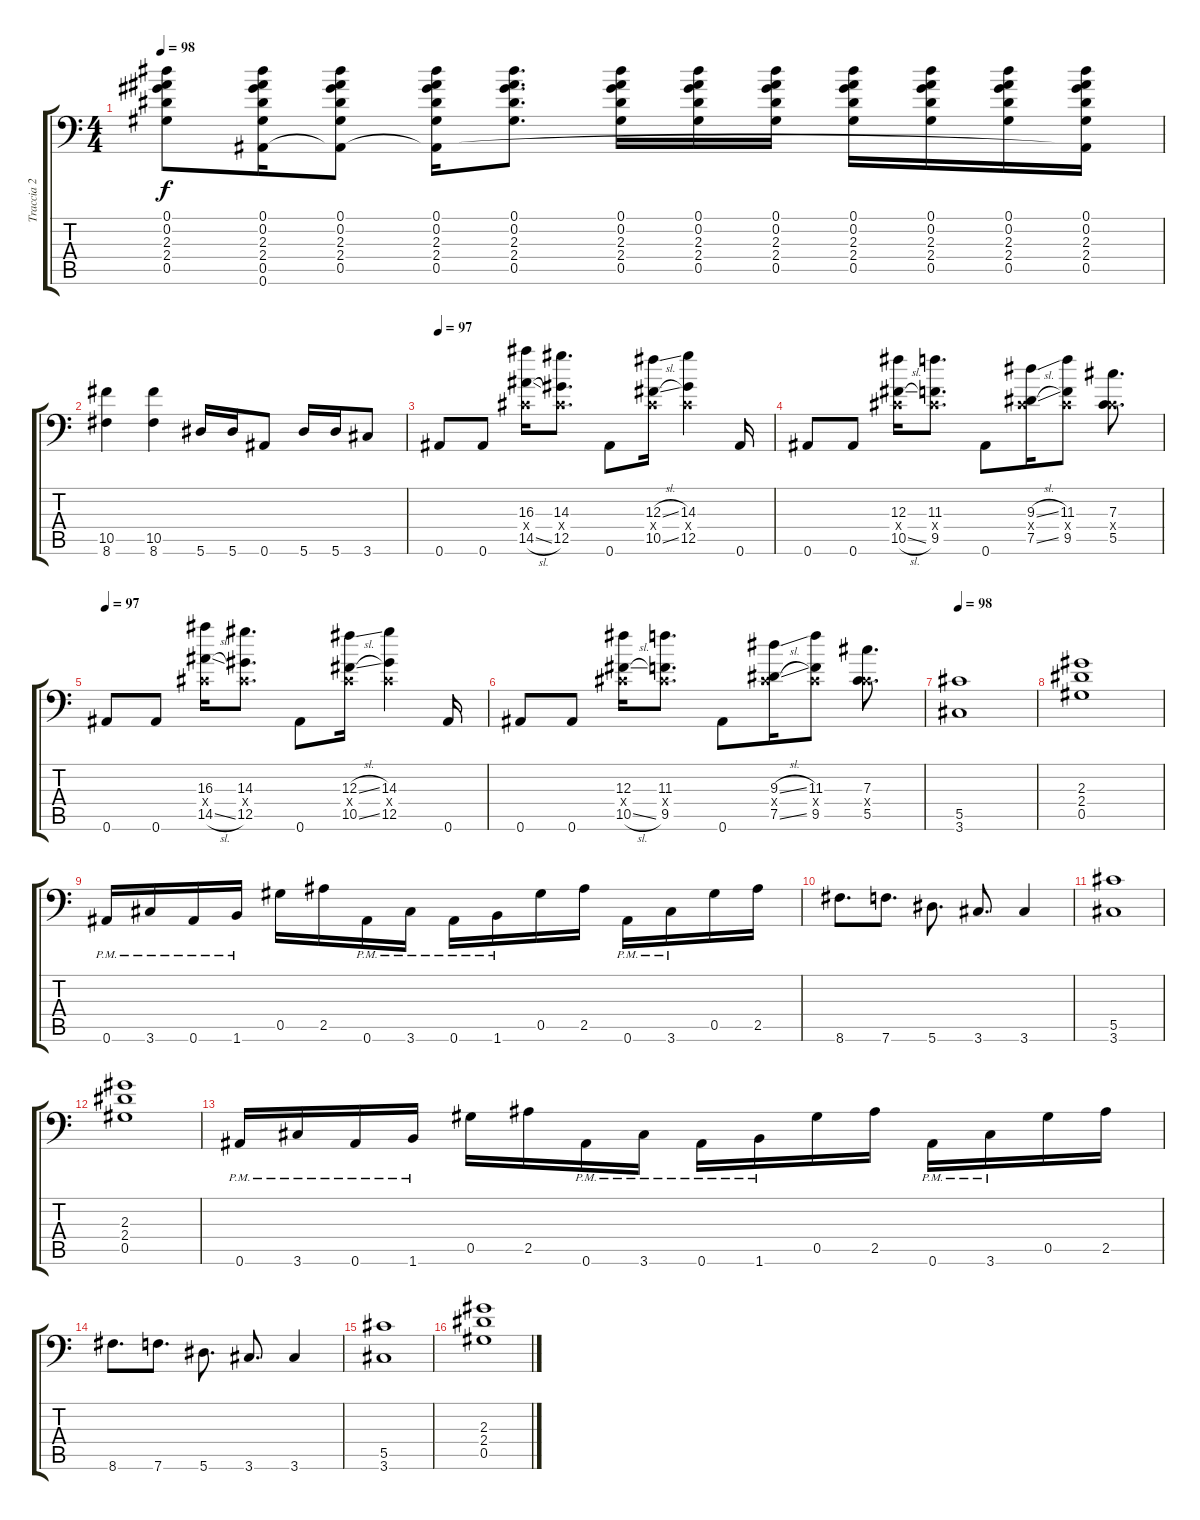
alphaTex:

\track ("Traccia 2" "Traccia 2") {instrument distortionguitar}
\staff {score tabs}
\tuning (Eb4 Bb3 Gb3 Db3 Ab2 Bb1) {hide}
\ts (4 4)
\tempo 98
\clef f4
\ks c
(0.1 0.2 2.3 2.4 0.5).8{dy f} (0.1 0.2 2.3 2.4 0.5 0.6{t}).16 (0.1 0.2 2.3 2.4 0.5 0.6{t}).8 (0.1 0.2 2.3 2.4 0.5 0.6{t}).16 (0.1 0.2 2.3 2.4 0.5).8{d} (0.1 0.2 2.3 2.4 0.5).16 (0.1 0.2 2.3 2.4 0.5).16 (0.1 0.2 2.3 2.4 0.5).16 (0.1 0.2 2.3 2.4 0.5).16 (0.1 0.2 2.3 2.4 0.5).16 (0.1 0.2 2.3 2.4 0.5).16 (0.1 0.2 2.3 2.4 0.5 0.6{t}).16 |
(10.5 8.6).4 (10.5 8.6).4 5.6.16 5.6.16 0.6.8 5.6.16 5.6.16 3.6.8 |
\tempo 97
0.6.8 0.6.8 (16.3 0.4{x} 14.5{sl}).16 (14.3 0.4{x} 12.5).8{d} 0.6.8 (12.3{sl} 0.4{x} 10.5{sl}).16 (14.3 0.4{x} 12.5).4 0.6.16 |
0.6.8 0.6.8 (12.3 0.4{x} 10.5{sl}).16 (11.3 0.4{x} 9.5).8{d} 0.6.8 (9.3{sl} 0.4{x} 7.5{sl}).16 (11.3 0.4{x} 9.5).8 (7.3 0.4{x} 5.5).8{d} |
\tempo 97
0.6.8 0.6.8 (16.3 0.4{x} 14.5{sl}).16 (14.3 0.4{x} 12.5).8{d} 0.6.8 (12.3{sl} 0.4{x} 10.5{sl}).16 (14.3 0.4{x} 12.5).4 0.6.16 |
0.6.8 0.6.8 (12.3 0.4{x} 10.5{sl}).16 (11.3 0.4{x} 9.5).8{d} 0.6.8 (9.3{sl} 0.4{x} 7.5{sl}).16 (11.3 0.4{x} 9.5).8 (7.3 0.4{x} 5.5).8{d} |
\tempo 98
(5.5 3.6).1 |
(2.3 2.4 0.5).1 |
0.6{pm}.16 3.6{pm}.16 0.6{pm}.16 1.6{pm}.16 0.5.16 2.5.16 0.6{pm}.16 3.6{pm}.16 0.6{pm}.16 1.6{pm}.16 0.5.16 2.5.16 0.6{pm}.16 3.6{pm}.16 0.5.16 2.5.16 |
8.6.8{d} 7.6.8{d} 5.6.8{d} 3.6.8{d} 3.6.4 |
(5.5 3.6).1 |
(2.3 2.4 0.5).1 |
0.6{pm}.16 3.6{pm}.16 0.6{pm}.16 1.6{pm}.16 0.5.16 2.5.16 0.6{pm}.16 3.6{pm}.16 0.6{pm}.16 1.6{pm}.16 0.5.16 2.5.16 0.6{pm}.16 3.6{pm}.16 0.5.16 2.5.16 |
8.6.8{d} 7.6.8{d} 5.6.8{d} 3.6.8{d} 3.6.4 |
(5.5 3.6).1 |
(2.3 2.4 0.5).1
